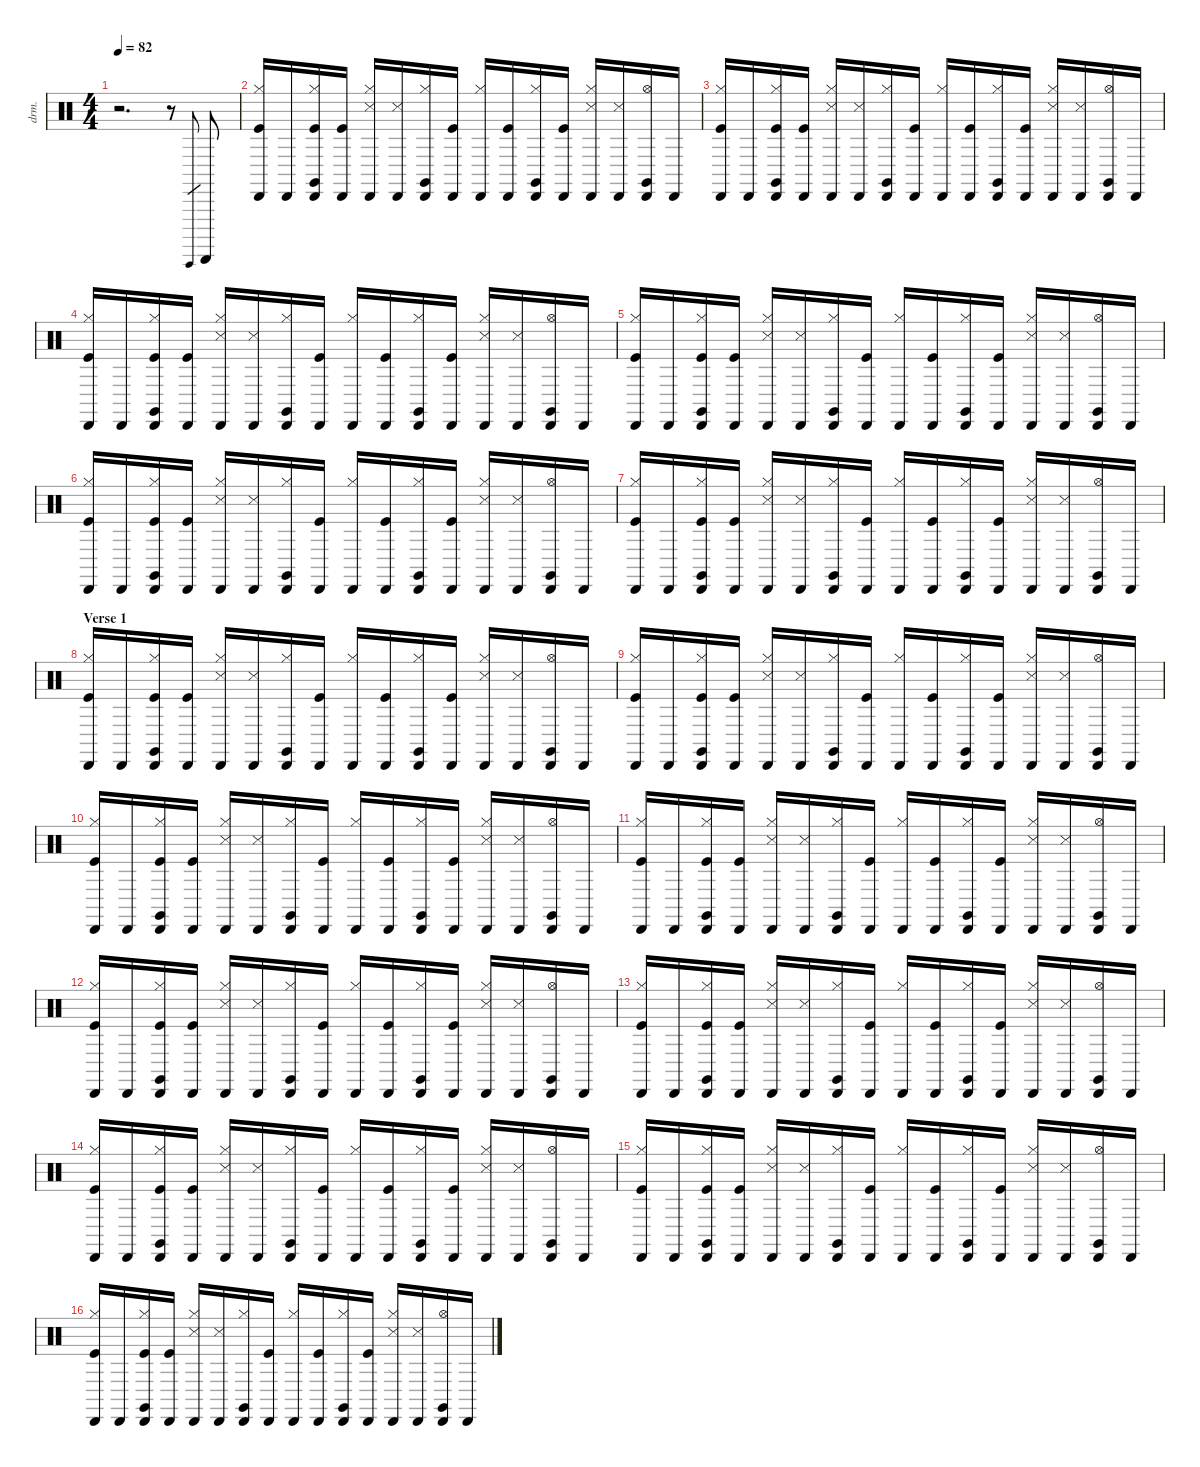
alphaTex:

\defaultSystemsLayout 4
\hideDynamics
\bracketExtendMode nobrackets
\track ("Drums (phil)" "drm.") {instrument percussion}
\staff {score}
\articulation defaults
\ts (4 4)
\tempo 82
\clef neutral
\ks c
r.2{d dy mf} r.8 "Guiro (hit)".8{gr} "Guiro (scrap-return)".8{dy f} |
("Hi-Hat (closed)" "Cabasa (hit)" "Kick (hit)").16 "Cabasa (hit)".16{dy mp} ("Hi-Hat (closed)" "Cabasa (hit)" "Claves (hit)" "Kick (hit)").16{dy f} ("Cabasa (hit)" "Kick (hit)").16{dy mp} ("Hi-Hat (closed)" "Cabasa (hit)" "Snare (side stick) 3").16{dy f} ("Cabasa (hit)" "Snare (side stick) 3").16{dy mp} ("Hi-Hat (closed)" "Cabasa (hit)" "Claves (hit)").16{dy f} ("Cabasa (hit)" "Kick (hit)").16{dy mp} ("Hi-Hat (closed)" "Cabasa (hit)").16{dy f} ("Cabasa (hit)" "Kick (hit)").16{dy mp} ("Hi-Hat (closed)" "Cabasa (hit)" "Claves (hit)").16{dy f} ("Cabasa (hit)" "Kick (hit)").16{dy mp} ("Hi-Hat (closed)" "Cabasa (hit)" "Snare (side stick) 3").16{dy f} ("Cabasa (hit)" "Snare (side stick) 3").16{dy mp} ("Hi-Hat (open)" "Cabasa (hit)" "Claves (hit)").16{dy f} "Cabasa (hit)".16{dy mp} |
("Hi-Hat (closed)" "Cabasa (hit)" "Kick (hit)").16{dy f} "Cabasa (hit)".16{dy mp} ("Hi-Hat (closed)" "Cabasa (hit)" "Claves (hit)" "Kick (hit)").16{dy f} ("Cabasa (hit)" "Kick (hit)").16{dy mp} ("Hi-Hat (closed)" "Cabasa (hit)" "Snare (side stick) 3").16{dy f} ("Cabasa (hit)" "Snare (side stick) 3").16{dy mp} ("Hi-Hat (closed)" "Cabasa (hit)" "Claves (hit)").16{dy f} ("Cabasa (hit)" "Kick (hit)").16{dy mp} ("Hi-Hat (closed)" "Cabasa (hit)").16{dy f} ("Cabasa (hit)" "Kick (hit)").16{dy mp} ("Hi-Hat (closed)" "Cabasa (hit)" "Claves (hit)").16{dy f} ("Cabasa (hit)" "Kick (hit)").16{dy mp} ("Hi-Hat (closed)" "Cabasa (hit)" "Snare (side stick) 3").16{dy f} ("Cabasa (hit)" "Snare (side stick) 3").16{dy mp} ("Hi-Hat (open)" "Cabasa (hit)" "Claves (hit)").16{dy f} "Cabasa (hit)".16{dy mp} |
("Hi-Hat (closed)" "Cabasa (hit)" "Kick (hit)").16{dy f} "Cabasa (hit)".16{dy mp} ("Hi-Hat (closed)" "Cabasa (hit)" "Claves (hit)" "Kick (hit)").16{dy f} ("Cabasa (hit)" "Kick (hit)").16{dy mp} ("Hi-Hat (closed)" "Cabasa (hit)" "Snare (side stick) 3").16{dy f} ("Cabasa (hit)" "Snare (side stick) 3").16{dy mp} ("Hi-Hat (closed)" "Cabasa (hit)" "Claves (hit)").16{dy f} ("Cabasa (hit)" "Kick (hit)").16{dy mp} ("Hi-Hat (closed)" "Cabasa (hit)").16{dy f} ("Cabasa (hit)" "Kick (hit)").16{dy mp} ("Hi-Hat (closed)" "Cabasa (hit)" "Claves (hit)").16{dy f} ("Cabasa (hit)" "Kick (hit)").16{dy mp} ("Hi-Hat (closed)" "Cabasa (hit)" "Snare (side stick) 3").16{dy f} ("Cabasa (hit)" "Snare (side stick) 3").16{dy mp} ("Hi-Hat (open)" "Cabasa (hit)" "Claves (hit)").16{dy f} "Cabasa (hit)".16{dy mp} |
("Hi-Hat (closed)" "Cabasa (hit)" "Kick (hit)").16{dy f} "Cabasa (hit)".16{dy mp} ("Hi-Hat (closed)" "Cabasa (hit)" "Claves (hit)" "Kick (hit)").16{dy f} ("Cabasa (hit)" "Kick (hit)").16{dy mp} ("Hi-Hat (closed)" "Cabasa (hit)" "Snare (side stick) 3").16{dy f} ("Cabasa (hit)" "Snare (side stick) 3").16{dy mp} ("Hi-Hat (closed)" "Cabasa (hit)" "Claves (hit)").16{dy f} ("Cabasa (hit)" "Kick (hit)").16{dy mp} ("Hi-Hat (closed)" "Cabasa (hit)").16{dy f} ("Cabasa (hit)" "Kick (hit)").16{dy mp} ("Hi-Hat (closed)" "Cabasa (hit)" "Claves (hit)").16{dy f} ("Cabasa (hit)" "Kick (hit)").16{dy mp} ("Hi-Hat (closed)" "Cabasa (hit)" "Snare (side stick) 3").16{dy f} ("Cabasa (hit)" "Snare (side stick) 3").16{dy mp} ("Hi-Hat (open)" "Cabasa (hit)" "Claves (hit)").16{dy f} "Cabasa (hit)".16{dy mp} |
("Hi-Hat (closed)" "Cabasa (hit)" "Kick (hit)").16{dy f} "Cabasa (hit)".16{dy mp} ("Hi-Hat (closed)" "Cabasa (hit)" "Claves (hit)" "Kick (hit)").16{dy f} ("Cabasa (hit)" "Kick (hit)").16{dy mp} ("Hi-Hat (closed)" "Cabasa (hit)" "Snare (side stick) 3").16{dy f} ("Cabasa (hit)" "Snare (side stick) 3").16{dy mp} ("Hi-Hat (closed)" "Cabasa (hit)" "Claves (hit)").16{dy f} ("Cabasa (hit)" "Kick (hit)").16{dy mp} ("Hi-Hat (closed)" "Cabasa (hit)").16{dy f} ("Cabasa (hit)" "Kick (hit)").16{dy mp} ("Hi-Hat (closed)" "Cabasa (hit)" "Claves (hit)").16{dy f} ("Cabasa (hit)" "Kick (hit)").16{dy mp} ("Hi-Hat (closed)" "Cabasa (hit)" "Snare (side stick) 3").16{dy f} ("Cabasa (hit)" "Snare (side stick) 3").16{dy mp} ("Hi-Hat (open)" "Cabasa (hit)" "Claves (hit)").16{dy f} "Cabasa (hit)".16{dy mp} |
("Hi-Hat (closed)" "Cabasa (hit)" "Kick (hit)").16{dy f} "Cabasa (hit)".16{dy mp} ("Hi-Hat (closed)" "Cabasa (hit)" "Claves (hit)" "Kick (hit)").16{dy f} ("Cabasa (hit)" "Kick (hit)").16{dy mp} ("Hi-Hat (closed)" "Cabasa (hit)" "Snare (side stick) 3").16{dy f} ("Cabasa (hit)" "Snare (side stick) 3").16{dy mp} ("Hi-Hat (closed)" "Cabasa (hit)" "Claves (hit)").16{dy f} ("Cabasa (hit)" "Kick (hit)").16{dy mp} ("Hi-Hat (closed)" "Cabasa (hit)").16{dy f} ("Cabasa (hit)" "Kick (hit)").16{dy mp} ("Hi-Hat (closed)" "Cabasa (hit)" "Claves (hit)").16{dy f} ("Cabasa (hit)" "Kick (hit)").16{dy mp} ("Hi-Hat (closed)" "Cabasa (hit)" "Snare (side stick) 3").16{dy f} ("Cabasa (hit)" "Snare (side stick) 3").16{dy mp} ("Hi-Hat (open)" "Cabasa (hit)" "Claves (hit)").16{dy f} "Cabasa (hit)".16{dy mp} |
\section ("" "Verse 1")
("Hi-Hat (closed)" "Cabasa (hit)" "Kick (hit)").16{dy f} "Cabasa (hit)".16{dy mp} ("Hi-Hat (closed)" "Cabasa (hit)" "Claves (hit)" "Kick (hit)").16{dy f} ("Cabasa (hit)" "Kick (hit)").16{dy mp} ("Hi-Hat (closed)" "Cabasa (hit)" "Snare (side stick) 3").16{dy f} ("Cabasa (hit)" "Snare (side stick) 3").16{dy mp} ("Hi-Hat (closed)" "Cabasa (hit)" "Claves (hit)").16{dy f} ("Cabasa (hit)" "Kick (hit)").16{dy mp} ("Hi-Hat (closed)" "Cabasa (hit)").16{dy f} ("Cabasa (hit)" "Kick (hit)").16{dy mp} ("Hi-Hat (closed)" "Cabasa (hit)" "Claves (hit)").16{dy f} ("Cabasa (hit)" "Kick (hit)").16{dy mp} ("Hi-Hat (closed)" "Cabasa (hit)" "Snare (side stick) 3").16{dy f} ("Cabasa (hit)" "Snare (side stick) 3").16{dy mp} ("Hi-Hat (open)" "Cabasa (hit)" "Claves (hit)").16{dy f} "Cabasa (hit)".16{dy mp} |
("Hi-Hat (closed)" "Cabasa (hit)" "Kick (hit)").16{dy f} "Cabasa (hit)".16{dy mp} ("Hi-Hat (closed)" "Cabasa (hit)" "Claves (hit)" "Kick (hit)").16{dy f} ("Cabasa (hit)" "Kick (hit)").16{dy mp} ("Hi-Hat (closed)" "Cabasa (hit)" "Snare (side stick) 3").16{dy f} ("Cabasa (hit)" "Snare (side stick) 3").16{dy mp} ("Hi-Hat (closed)" "Cabasa (hit)" "Claves (hit)").16{dy f} ("Cabasa (hit)" "Kick (hit)").16{dy mp} ("Hi-Hat (closed)" "Cabasa (hit)").16{dy f} ("Cabasa (hit)" "Kick (hit)").16{dy mp} ("Hi-Hat (closed)" "Cabasa (hit)" "Claves (hit)").16{dy f} ("Cabasa (hit)" "Kick (hit)").16{dy mp} ("Hi-Hat (closed)" "Cabasa (hit)" "Snare (side stick) 3").16{dy f} ("Cabasa (hit)" "Snare (side stick) 3").16{dy mp} ("Hi-Hat (open)" "Cabasa (hit)" "Claves (hit)").16{dy f} "Cabasa (hit)".16{dy mp} |
("Hi-Hat (closed)" "Cabasa (hit)" "Kick (hit)").16{dy f} "Cabasa (hit)".16{dy mp} ("Hi-Hat (closed)" "Cabasa (hit)" "Claves (hit)" "Kick (hit)").16{dy f} ("Cabasa (hit)" "Kick (hit)").16{dy mp} ("Hi-Hat (closed)" "Cabasa (hit)" "Snare (side stick) 3").16{dy f} ("Cabasa (hit)" "Snare (side stick) 3").16{dy mp} ("Hi-Hat (closed)" "Cabasa (hit)" "Claves (hit)").16{dy f} ("Cabasa (hit)" "Kick (hit)").16{dy mp} ("Hi-Hat (closed)" "Cabasa (hit)").16{dy f} ("Cabasa (hit)" "Kick (hit)").16{dy mp} ("Hi-Hat (closed)" "Cabasa (hit)" "Claves (hit)").16{dy f} ("Cabasa (hit)" "Kick (hit)").16{dy mp} ("Hi-Hat (closed)" "Cabasa (hit)" "Snare (side stick) 3").16{dy f} ("Cabasa (hit)" "Snare (side stick) 3").16{dy mp} ("Hi-Hat (open)" "Cabasa (hit)" "Claves (hit)").16{dy f} "Cabasa (hit)".16{dy mp} |
("Hi-Hat (closed)" "Cabasa (hit)" "Kick (hit)").16{dy f} "Cabasa (hit)".16{dy mp} ("Hi-Hat (closed)" "Cabasa (hit)" "Claves (hit)" "Kick (hit)").16{dy f} ("Cabasa (hit)" "Kick (hit)").16{dy mp} ("Hi-Hat (closed)" "Cabasa (hit)" "Snare (side stick) 3").16{dy f} ("Cabasa (hit)" "Snare (side stick) 3").16{dy mp} ("Hi-Hat (closed)" "Cabasa (hit)" "Claves (hit)").16{dy f} ("Cabasa (hit)" "Kick (hit)").16{dy mp} ("Hi-Hat (closed)" "Cabasa (hit)").16{dy f} ("Cabasa (hit)" "Kick (hit)").16{dy mp} ("Hi-Hat (closed)" "Cabasa (hit)" "Claves (hit)").16{dy f} ("Cabasa (hit)" "Kick (hit)").16{dy mp} ("Hi-Hat (closed)" "Cabasa (hit)" "Snare (side stick) 3").16{dy f} ("Cabasa (hit)" "Snare (side stick) 3").16{dy mp} ("Hi-Hat (open)" "Cabasa (hit)" "Claves (hit)").16{dy f} "Cabasa (hit)".16{dy mp} |
("Hi-Hat (closed)" "Cabasa (hit)" "Kick (hit)").16{dy f} "Cabasa (hit)".16{dy mp} ("Hi-Hat (closed)" "Cabasa (hit)" "Claves (hit)" "Kick (hit)").16{dy f} ("Cabasa (hit)" "Kick (hit)").16{dy mp} ("Hi-Hat (closed)" "Cabasa (hit)" "Snare (side stick) 3").16{dy f} ("Cabasa (hit)" "Snare (side stick) 3").16{dy mp} ("Hi-Hat (closed)" "Cabasa (hit)" "Claves (hit)").16{dy f} ("Cabasa (hit)" "Kick (hit)").16{dy mp} ("Hi-Hat (closed)" "Cabasa (hit)").16{dy f} ("Cabasa (hit)" "Kick (hit)").16{dy mp} ("Hi-Hat (closed)" "Cabasa (hit)" "Claves (hit)").16{dy f} ("Cabasa (hit)" "Kick (hit)").16{dy mp} ("Hi-Hat (closed)" "Cabasa (hit)" "Snare (side stick) 3").16{dy f} ("Cabasa (hit)" "Snare (side stick) 3").16{dy mp} ("Hi-Hat (open)" "Cabasa (hit)" "Claves (hit)").16{dy f} "Cabasa (hit)".16{dy mp} |
("Hi-Hat (closed)" "Cabasa (hit)" "Kick (hit)").16{dy f} "Cabasa (hit)".16{dy mp} ("Hi-Hat (closed)" "Cabasa (hit)" "Claves (hit)" "Kick (hit)").16{dy f} ("Cabasa (hit)" "Kick (hit)").16{dy mp} ("Hi-Hat (closed)" "Cabasa (hit)" "Snare (side stick) 3").16{dy f} ("Cabasa (hit)" "Snare (side stick) 3").16{dy mp} ("Hi-Hat (closed)" "Cabasa (hit)" "Claves (hit)").16{dy f} ("Cabasa (hit)" "Kick (hit)").16{dy mp} ("Hi-Hat (closed)" "Cabasa (hit)").16{dy f} ("Cabasa (hit)" "Kick (hit)").16{dy mp} ("Hi-Hat (closed)" "Cabasa (hit)" "Claves (hit)").16{dy f} ("Cabasa (hit)" "Kick (hit)").16{dy mp} ("Hi-Hat (closed)" "Cabasa (hit)" "Snare (side stick) 3").16{dy f} ("Cabasa (hit)" "Snare (side stick) 3").16{dy mp} ("Hi-Hat (open)" "Cabasa (hit)" "Claves (hit)").16{dy f} "Cabasa (hit)".16{dy mp} |
("Hi-Hat (closed)" "Cabasa (hit)" "Kick (hit)").16{dy f} "Cabasa (hit)".16{dy mp} ("Hi-Hat (closed)" "Cabasa (hit)" "Claves (hit)" "Kick (hit)").16{dy f} ("Cabasa (hit)" "Kick (hit)").16{dy mp} ("Hi-Hat (closed)" "Cabasa (hit)" "Snare (side stick) 3").16{dy f} ("Cabasa (hit)" "Snare (side stick) 3").16{dy mp} ("Hi-Hat (closed)" "Cabasa (hit)" "Claves (hit)").16{dy f} ("Cabasa (hit)" "Kick (hit)").16{dy mp} ("Hi-Hat (closed)" "Cabasa (hit)").16{dy f} ("Cabasa (hit)" "Kick (hit)").16{dy mp} ("Hi-Hat (closed)" "Cabasa (hit)" "Claves (hit)").16{dy f} ("Cabasa (hit)" "Kick (hit)").16{dy mp} ("Hi-Hat (closed)" "Cabasa (hit)" "Snare (side stick) 3").16{dy f} ("Cabasa (hit)" "Snare (side stick) 3").16{dy mp} ("Hi-Hat (open)" "Cabasa (hit)" "Claves (hit)").16{dy f} "Cabasa (hit)".16{dy mp} |
("Hi-Hat (closed)" "Cabasa (hit)" "Kick (hit)").16{dy f} "Cabasa (hit)".16{dy mp} ("Hi-Hat (closed)" "Cabasa (hit)" "Claves (hit)" "Kick (hit)").16{dy f} ("Cabasa (hit)" "Kick (hit)").16{dy mp} ("Hi-Hat (closed)" "Cabasa (hit)" "Snare (side stick) 3").16{dy f} ("Cabasa (hit)" "Snare (side stick) 3").16{dy mp} ("Hi-Hat (closed)" "Cabasa (hit)" "Claves (hit)").16{dy f} ("Cabasa (hit)" "Kick (hit)").16{dy mp} ("Hi-Hat (closed)" "Cabasa (hit)").16{dy f} ("Cabasa (hit)" "Kick (hit)").16{dy mp} ("Hi-Hat (closed)" "Cabasa (hit)" "Claves (hit)").16{dy f} ("Cabasa (hit)" "Kick (hit)").16{dy mp} ("Hi-Hat (closed)" "Cabasa (hit)" "Snare (side stick) 3").16{dy f} ("Cabasa (hit)" "Snare (side stick) 3").16{dy mp} ("Hi-Hat (open)" "Cabasa (hit)" "Claves (hit)").16{dy f} "Cabasa (hit)".16{dy mp} |
("Hi-Hat (closed)" "Cabasa (hit)" "Kick (hit)").16{dy f} "Cabasa (hit)".16{dy mp} ("Hi-Hat (closed)" "Cabasa (hit)" "Claves (hit)" "Kick (hit)").16{dy f} ("Cabasa (hit)" "Kick (hit)").16{dy mp} ("Hi-Hat (closed)" "Cabasa (hit)" "Snare (side stick) 3").16{dy f} ("Cabasa (hit)" "Snare (side stick) 3").16{dy mp} ("Hi-Hat (closed)" "Cabasa (hit)" "Claves (hit)").16{dy f} ("Cabasa (hit)" "Kick (hit)").16{dy mp} ("Hi-Hat (closed)" "Cabasa (hit)").16{dy f} ("Cabasa (hit)" "Kick (hit)").16{dy mp} ("Hi-Hat (closed)" "Cabasa (hit)" "Claves (hit)").16{dy f} ("Cabasa (hit)" "Kick (hit)").16{dy mp} ("Hi-Hat (closed)" "Cabasa (hit)" "Snare (side stick) 3").16{dy f} ("Cabasa (hit)" "Snare (side stick) 3").16{dy mp} ("Hi-Hat (open)" "Cabasa (hit)" "Claves (hit)").16{dy f} "Cabasa (hit)".16{dy mp}
